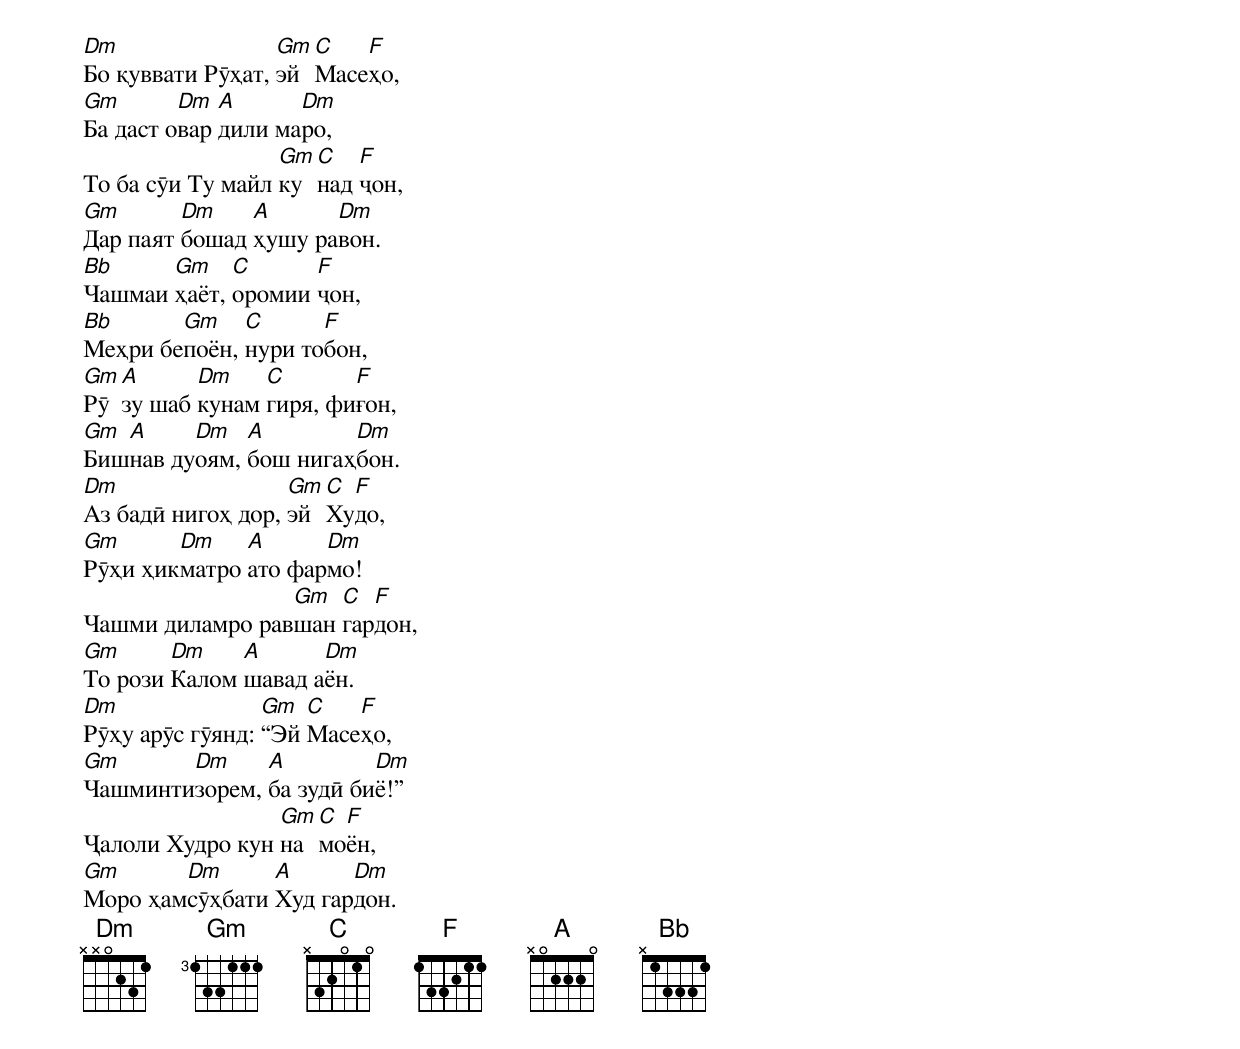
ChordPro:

[Dm]Бо қуввати Рӯҳат, [Gm]эй [C]Масе[F]ҳо,
[Gm]Ба даст о[Dm]вар [A]дили ма[Dm]ро,
То ба сӯи Ту майл [Gm]ку[C]над [F]ҷон,
[Gm]Дар паят [Dm]бошад [A]ҳушу ра[Dm]вон.
[Bb]Чашмаи [Gm]ҳаёт, [C]оромии [F]ҷон,
[Bb]Меҳри бе[Gm]поён, [C]нури то[F]бон,
[Gm]Рӯ[A]зу шаб [Dm]кунам [C]гиря, фи[F]ғон,
[Gm]Биш[A]нав ду[Dm]оям, [A]бош нигаҳ[Dm]бон.
[Dm]Аз бадӣ нигоҳ дор, [Gm]эй [C]Ху[F]до,
[Gm]Рӯҳи ҳик[Dm]матро [A]ато фар[Dm]мо!
Чашми диламро рав[Gm]шан [C]гар[F]дон,
[Gm]То рози [Dm]Калом [A]шавад а[Dm]ён.
[Dm]Рӯҳу арӯс гӯянд: [Gm]“Эй [C]Масе[F]ҳо,
[Gm]Чашминти[Dm]зорем, [A]ба зудӣ би[Dm]ё!”
Ҷалоли Худро кун [Gm]на[C]мо[F]ён,
[Gm]Моро ҳам[Dm]сӯҳбати [A]Худ гар[Dm]дон.
